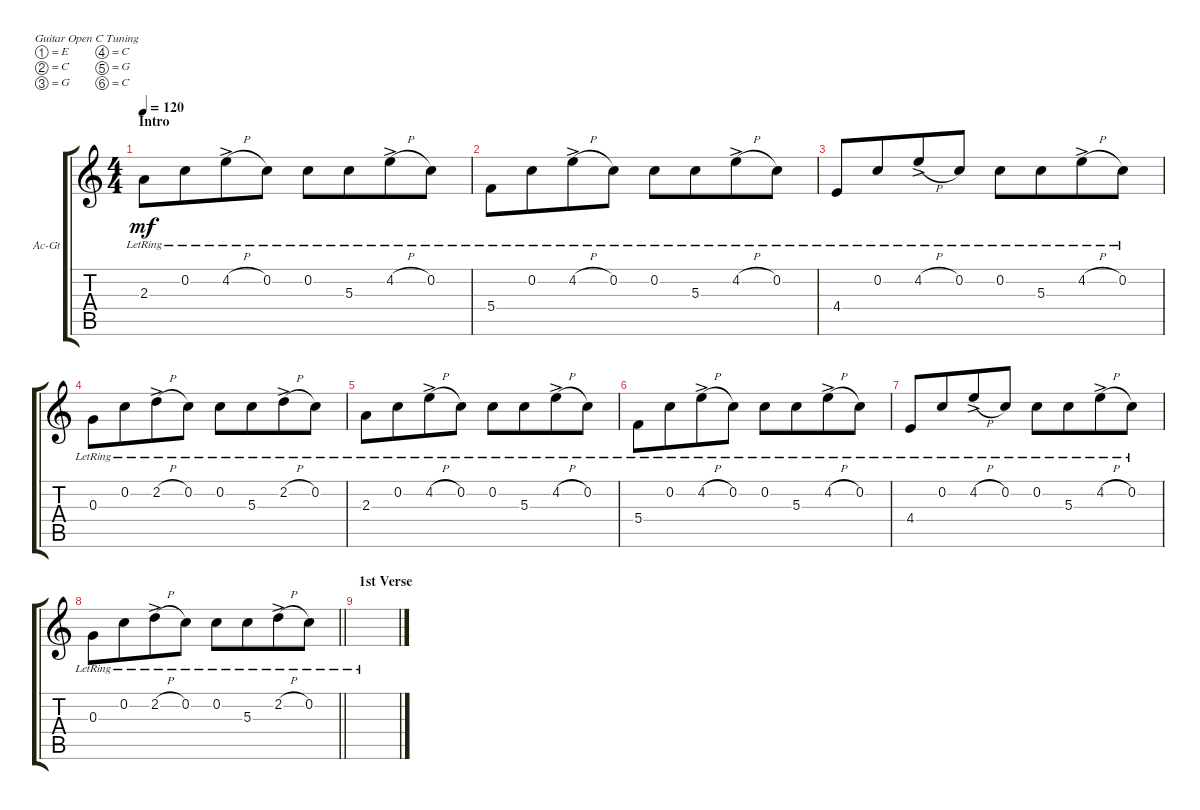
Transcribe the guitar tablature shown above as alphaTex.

\defaultSystemsLayout 4
\bracketExtendMode groupsimilarinstruments
\firstSystemTrackNameOrientation horizontal
\otherSystemsTrackNameOrientation horizontal
\track ("Acoustic Guitar" "Ac-Gt") {multiBarRest instrument acousticguitarsteel}
\staff {score tabs}
\tuning (E4 C4 G3 C3 G2 C2)
\ts (4 4)
\beaming (8 4 4)
\section ("" "Intro")
\tempo 120
\clef g2
\ks c
2.3{lr}.8{dy mf instrument acousticguitarsteel} 0.2{lr}.8 4.2{h ac lr}.8 0.2{lr}.8 0.2{lr}.8 5.3{lr}.8 4.2{h ac lr}.8 0.2{lr}.8 |
5.4{lr}.8 0.2{lr}.8 4.2{h ac lr}.8 0.2{lr}.8 0.2{lr}.8 5.3{lr}.8 4.2{h ac lr}.8 0.2{lr}.8 |
4.4{lr}.8 0.2{lr}.8 4.2{h ac lr}.8 0.2{lr}.8 0.2{lr}.8 5.3{lr}.8 4.2{h ac lr}.8 0.2{lr}.8 |
0.3{lr}.8 0.2{lr}.8 2.2{h ac lr}.8 0.2{lr}.8 0.2{lr}.8 5.3{lr}.8 2.2{h ac lr}.8 0.2{lr}.8 |
2.3{lr}.8 0.2{lr}.8 4.2{h ac lr}.8 0.2{lr}.8 0.2{lr}.8 5.3{lr}.8 4.2{h ac lr}.8 0.2{lr}.8 |
5.4{lr}.8 0.2{lr}.8 4.2{h ac lr}.8 0.2{lr}.8 0.2{lr}.8 5.3{lr}.8 4.2{h ac lr}.8 0.2{lr}.8 |
4.4{lr}.8 0.2{lr}.8 4.2{h ac lr}.8 0.2{lr}.8 0.2{lr}.8 5.3{lr}.8 4.2{h ac lr}.8 0.2{lr}.8 |
\barLineRight lightlight
0.3{lr}.8 0.2{lr}.8 2.2{h ac lr}.8 0.2{lr}.8 0.2{lr}.8 5.3{lr}.8 2.2{h ac lr}.8 0.2{lr}.8 |
\section ("" "1st Verse")
